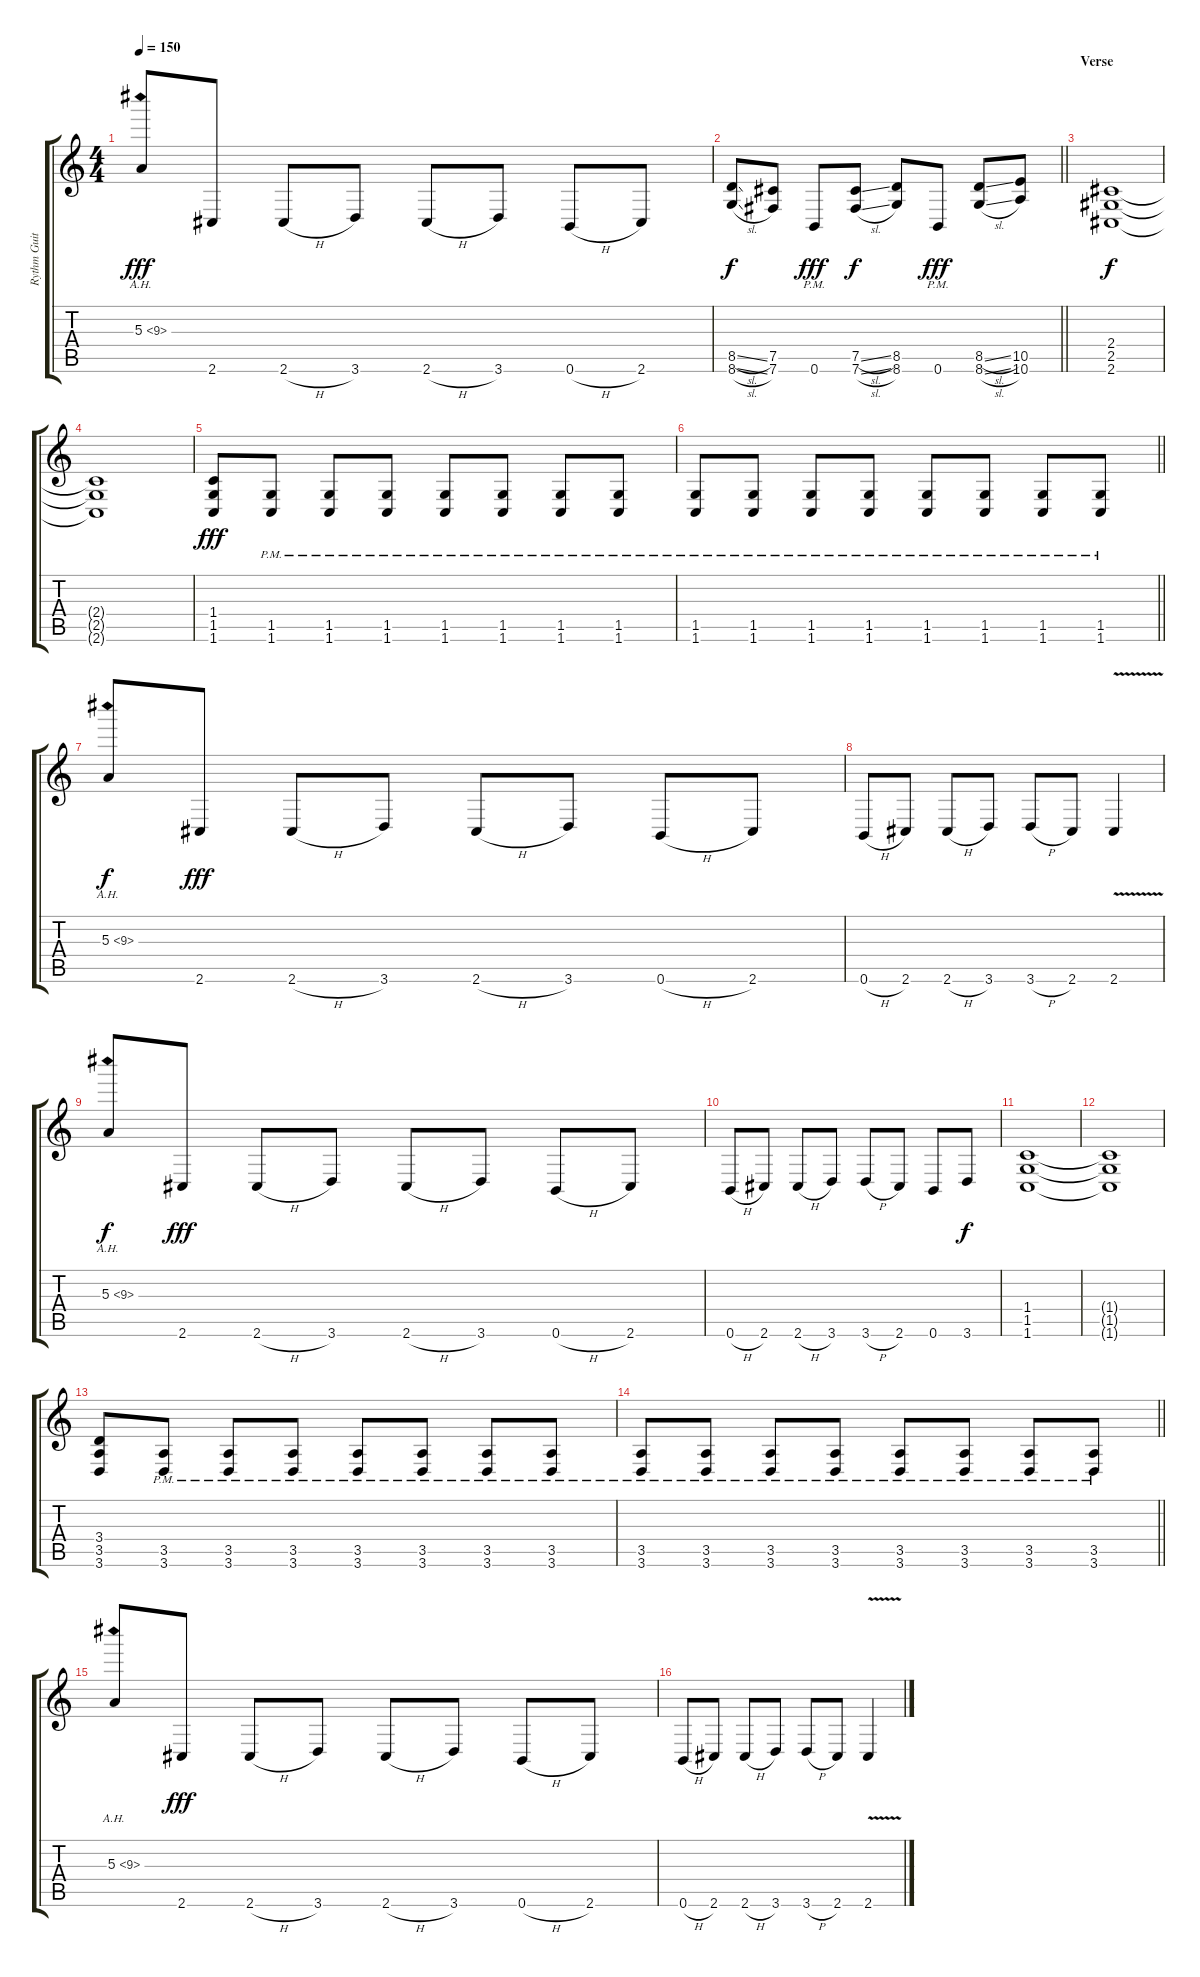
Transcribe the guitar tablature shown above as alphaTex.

\track ("Rythm Guitar" "Rythm Guit") {instrument distortionguitar}
\staff {score tabs}
\tuning (Db4 Ab3 E3 B2 Gb2 B1) {hide}
\ts (4 4)
\tempo 150
\clef g2
\ks c
5.3{ah 4}.8{dy fff} 2.6.8 2.6{h}.8 3.6.8 2.6{h}.8 3.6.8 0.6{h}.8 2.6.8 |
\barLineRight lightlight
(8.5{sl} 8.6{sl}).8{dy f} (7.5 7.6).8 0.6{pm}.8{dy fff} (7.5{sl} 7.6{sl}).8{dy f} (8.5 8.6).8 0.6{pm}.8{dy fff} (8.5{sl} 8.6{sl}).8 (10.5 10.6).8 |
\section ("" "Verse")
(2.4 2.5 2.6).1{dy f} |
(2.4{t} 2.5{t} 2.6{t}).1 |
(1.4 1.5 1.6).8{dy fff} (1.5{pm} 1.6{pm}).8 (1.5{pm} 1.6{pm}).8 (1.5{pm} 1.6{pm}).8 (1.5{pm} 1.6{pm}).8 (1.5{pm} 1.6{pm}).8 (1.5{pm} 1.6{pm}).8 (1.5{pm} 1.6{pm}).8 |
\barLineRight lightlight
(1.5{pm} 1.6{pm}).8 (1.5{pm} 1.6{pm}).8 (1.5{pm} 1.6{pm}).8 (1.5{pm} 1.6{pm}).8 (1.5{pm} 1.6{pm}).8 (1.5{pm} 1.6{pm}).8 (1.5{pm} 1.6{pm}).8 (1.5{pm} 1.6{pm}).8 |
5.3{ah 4}.8{dy f} 2.6.8{dy fff} 2.6{h}.8 3.6.8 2.6{h}.8 3.6.8 0.6{h}.8 2.6.8 |
0.6{h}.8 2.6.8 2.6{h}.8 3.6.8 3.6{h}.8 2.6.8 2.6{v}.4 |
5.3{ah 4}.8{dy f} 2.6.8{dy fff} 2.6{h}.8 3.6.8 2.6{h}.8 3.6.8 0.6{h}.8 2.6.8 |
0.6{h}.8 2.6.8 2.6{h}.8 3.6.8 3.6{h}.8 2.6.8 0.6.8 3.6.8{dy f} |
(1.4 1.5 1.6).1 |
(1.4{t} 1.5{t} 1.6{t}).1 |
(3.4 3.5 3.6).8 (3.5{pm} 3.6{pm}).8 (3.5{pm} 3.6{pm}).8 (3.5{pm} 3.6{pm}).8 (3.5{pm} 3.6{pm}).8 (3.5{pm} 3.6{pm}).8 (3.5{pm} 3.6{pm}).8 (3.5{pm} 3.6{pm}).8 |
\barLineRight lightlight
(3.5{pm} 3.6{pm}).8 (3.5{pm} 3.6{pm}).8 (3.5{pm} 3.6{pm}).8 (3.5{pm} 3.6{pm}).8 (3.5{pm} 3.6{pm}).8 (3.5{pm} 3.6{pm}).8 (3.5{pm} 3.6{pm}).8 (3.5{pm} 3.6{pm}).8 |
5.3{ah 4}.8 2.6.8{dy fff} 2.6{h}.8 3.6.8 2.6{h}.8 3.6.8 0.6{h}.8 2.6.8 |
0.6{h}.8 2.6.8 2.6{h}.8 3.6.8 3.6{h}.8 2.6.8 2.6{v}.4
